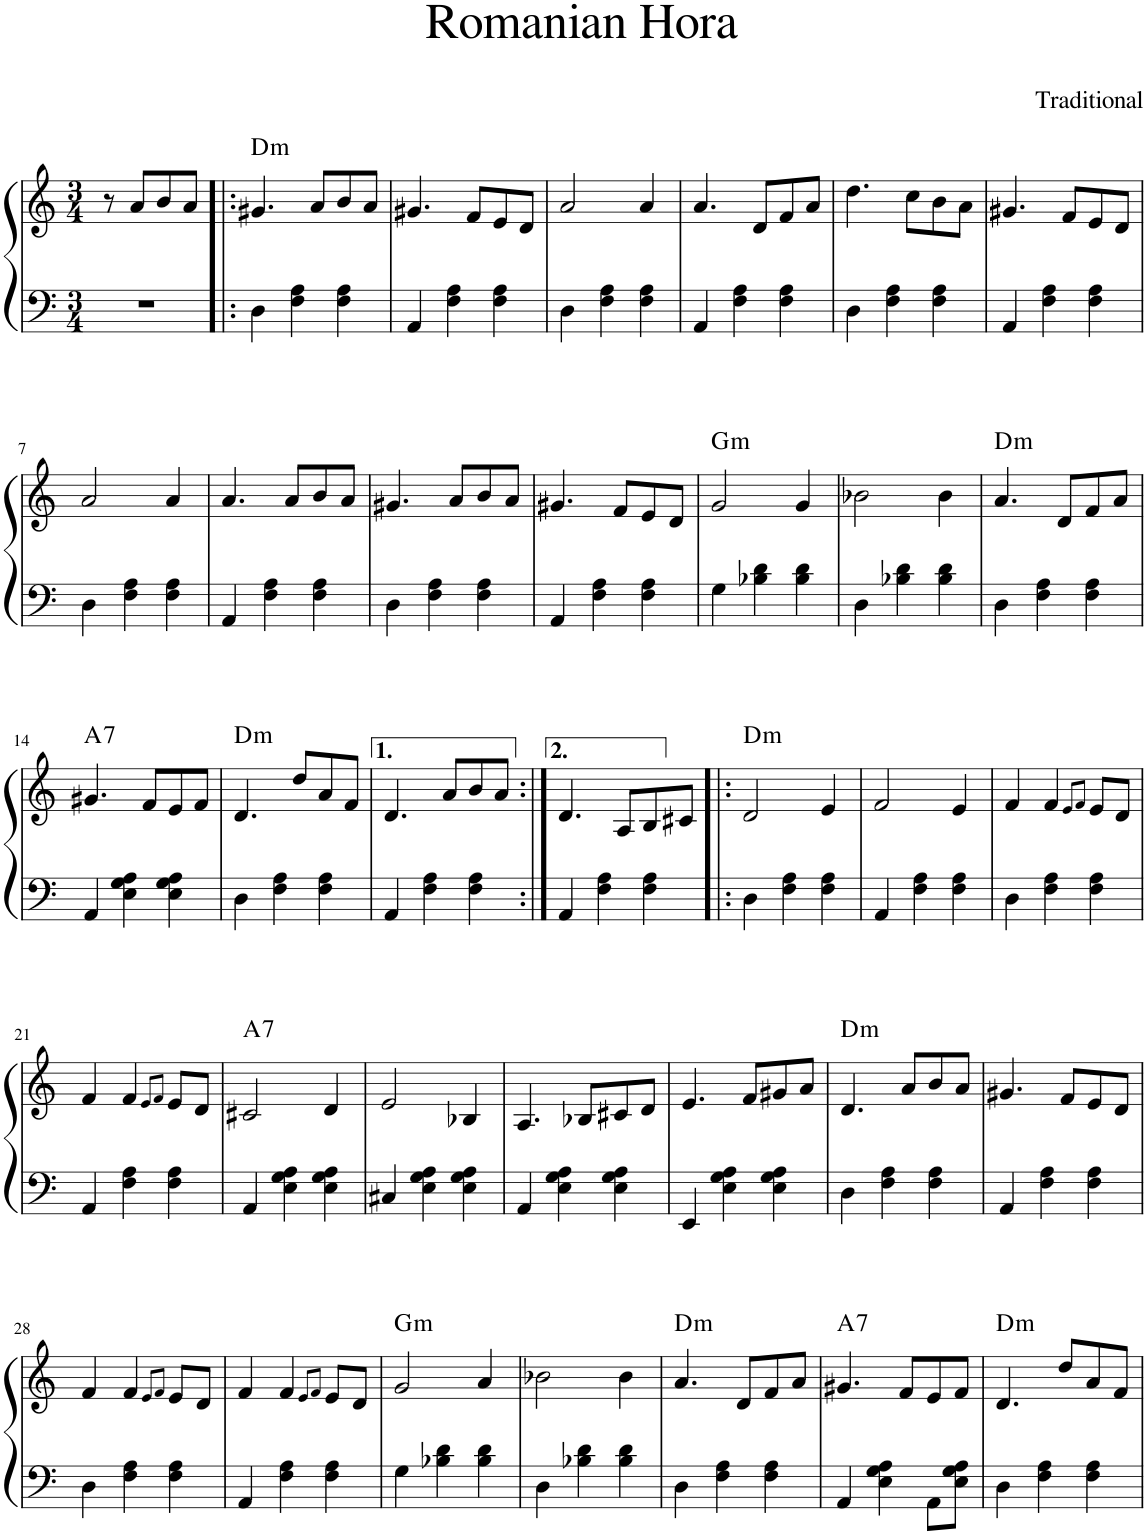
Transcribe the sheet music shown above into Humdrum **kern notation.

**kern	**kern	**harte
*part1	*part1	*part1
*staff2	*staff1	*
*I"Piano	*	*
*I'Pno	*	*
*clefF4	*clefG2	*
*k[]	*k[]	*
*M3/4	*M3/4	*
=	=	=
2r	8r	.
.	8a/L	.
.	8b/	.
.	8a/J	.
=1!|:	=1!|:	=1!|:
!	!	!LO:H:kt=m
4D\	4.g#X/	D:min
4F\ 4A\	.	.
.	8a/L	.
4F\ 4A\	8b/	.
.	8a/J	.
=2	=2	=2
4AA/	4.g#X/	.
4F\ 4A\	.	.
.	8f/L	.
4F\ 4A\	8e/	.
.	8d/J	.
=3	=3	=3
4D\	2a/	.
4F\ 4A\	.	.
4F\ 4A\	4a/	.
=4	=4	=4
4AA/	4.a/	.
4F\ 4A\	.	.
.	8d/L	.
4F\ 4A\	8f/	.
.	8a/J	.
=5	=5	=5
4D\	4.dd\	.
4F\ 4A\	.	.
.	8cc\L	.
4F\ 4A\	8b\	.
.	8a\J	.
=6	=6	=6
4AA/	4.g#X/	.
4F\ 4A\	.	.
.	8f/L	.
4F\ 4A\	8e/	.
.	8d/J	.
!!LO:LB:g=z
=7	=7	=7
4D\	2a/	.
4F\ 4A\	.	.
4F\ 4A\	4a/	.
=8	=8	=8
4AA/	4.a/	.
4F\ 4A\	.	.
.	8a/L	.
4F\ 4A\	8b/	.
.	8a/J	.
=9	=9	=9
4D\	4.g#X/	.
4F\ 4A\	.	.
.	8a/L	.
4F\ 4A\	8b/	.
.	8a/J	.
=10	=10	=10
4AA/	4.g#X/	.
4F\ 4A\	.	.
.	8f/L	.
4F\ 4A\	8e/	.
.	8d/J	.
=11	=11	=11
!	!	!LO:H:kt=m
4G\	2g/	G:min
4B-X\ 4d\	.	.
4B-\ 4d\	4g/	.
=12	=12	=12
4D\	2b-X\	.
4B-X\ 4d\	.	.
4B-\ 4d\	4b-\	.
=13	=13	=13
!	!	!LO:H:kt=m
4D\	4.a/	D:min
4F\ 4A\	.	.
.	8d/L	.
4F\ 4A\	8f/	.
.	8a/J	.
!!LO:LB:g=z
=14	=14	=14
!	!	!LO:H:kt=7
4AA/	4.g#X/	A:7
4E\ 4G\ 4A\	.	.
.	8f/L	.
4E\ 4G\ 4A\	8e/	.
.	8f/J	.
=15	=15	=15
!	!	!LO:H:kt=m
4D\	4.d/	D:min
4F\ 4A\	.	.
.	8dd/L	.
4F\ 4A\	8a/	.
.	8f/J	.
=16	=16	=16
4AA/	4.d/	.
4F\ 4A\	.	.
.	8a/L	.
4F\ 4A\	8b/	.
.	8a/J	.
=17:|!	=17:|!	=17:|!
4AA/	4.d/	.
4F\ 4A\	.	.
.	8A/L	.
4F\ 4A\	8B/	.
.	8c#X/J	.
=18!|:	=18!|:	=18!|:
!	!	!LO:H:kt=m
4D\	2d/	D:min
4F\ 4A\	.	.
4F\ 4A\	4e/	.
=19	=19	=19
4AA/	2f/	.
4F\ 4A\	.	.
4F\ 4A\	4e/	.
=20	=20	=20
4D\	4f/	.
4F\ 4A\	4f/	.
.	8qe/L	.
.	8qf/J	.
4F\ 4A\	8e/L	.
.	8d/J	.
!!LO:LB:g=z
=21	=21	=21
4AA/	4f/	.
4F\ 4A\	4f/	.
.	8qe/L	.
.	8qf/J	.
4F\ 4A\	8e/L	.
.	8d/J	.
=22	=22	=22
!	!	!LO:H:kt=7
4AA/	2c#X/	A:7
4E\ 4G\ 4A\	.	.
4E\ 4G\ 4A\	4d/	.
=23	=23	=23
4C#X/	2e/	.
4E\ 4G\ 4A\	.	.
4E\ 4G\ 4A\	4B-X/	.
=24	=24	=24
4AA/	4.A/	.
4E\ 4G\ 4A\	.	.
.	8B-X/L	.
4E\ 4G\ 4A\	8c#X/	.
.	8d/J	.
=25	=25	=25
4EE/	4.e/	.
4E\ 4G\ 4A\	.	.
.	8f/L	.
4E\ 4G\ 4A\	8g#X/	.
.	8a/J	.
=26	=26	=26
!	!	!LO:H:kt=m
4D\	4.d/	D:min
4F\ 4A\	.	.
.	8a/L	.
4F\ 4A\	8b/	.
.	8a/J	.
=27	=27	=27
4AA/	4.g#X/	.
4F\ 4A\	.	.
.	8f/L	.
4F\ 4A\	8e/	.
.	8d/J	.
!!LO:LB:g=z
=28	=28	=28
4D\	4f/	.
4F\ 4A\	4f/	.
.	8qe/L	.
.	8qf/J	.
4F\ 4A\	8e/L	.
.	8d/J	.
=29	=29	=29
4AA/	4f/	.
4F\ 4A\	4f/	.
.	8qe/L	.
.	8qf/J	.
4F\ 4A\	8e/L	.
.	8d/J	.
=30	=30	=30
!	!	!LO:H:kt=m
4G\	2g/	G:min
4B-X\ 4d\	.	.
4B-\ 4d\	4a/	.
=31	=31	=31
4D\	2b-X\	.
4B-X\ 4d\	.	.
4B-\ 4d\	4b-\	.
=32	=32	=32
!	!	!LO:H:kt=m
4D\	4.a/	D:min
4F\ 4A\	.	.
.	8d/L	.
4F\ 4A\	8f/	.
.	8a/J	.
=33	=33	=33
!	!	!LO:H:kt=7
4AA/	4.g#X/	A:7
4E\ 4G\ 4A\	.	.
.	8f/L	.
8AA\L	8e/	.
8E\ 8G\ 8A\J	8f/J	.
=34	=34	=34
!	!	!LO:H:kt=m
4D\	4.d/	D:min
4F\ 4A\	.	.
.	8dd/L	.
4F\ 4A\	8a/	.
.	8f/J	.
=	=	=
*-	*-	*-
